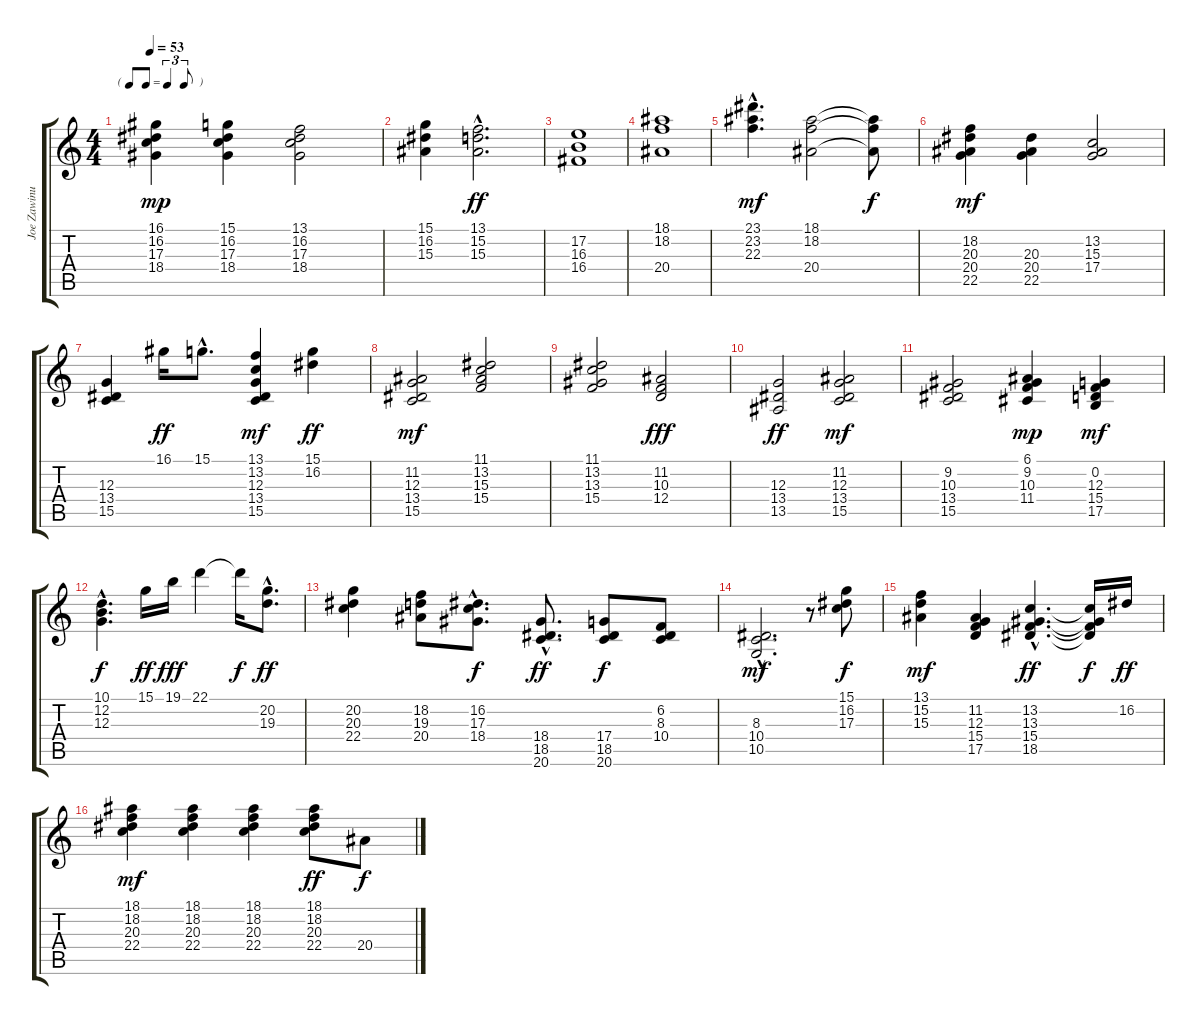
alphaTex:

\track ("Joe Zawinul" "Joe Zawinu") {instrument electricpiano2}
\staff {score tabs}
\tuning (E4 B3 G3 D3 A2 E2) {hide}
\ts (4 4)
\tf triplet8th
\tempo 53
\clef g2
\ks c
(16.1 16.2 17.3 18.4).4{dy mp} (15.1 16.2 17.3 18.4).4 (13.1 16.2 17.3 18.4).2 |
(15.1 16.2 15.3).4 (13.1{hac} 15.2{hac} 15.3{hac}).2{d dy ff} |
(17.2 16.3 16.4).1 |
(18.1 18.2 20.4).1 |
(23.1{hac} 23.2{hac} 22.3{hac}).4{d dy mf} (18.1 18.2 20.4).2 (18.1{t} 18.2{t} 20.4{t}).8{dy f} |
(18.2 20.3 20.4 22.5).4{dy mf} (20.3 20.4 22.5).4 (13.2 15.3 17.4).2 |
(12.3 13.4 15.5).4 16.1.16{dy ff} 15.1{hac}.8{d} (13.1 13.2 12.3 13.4 15.5).4{dy mf} (15.1 16.2).4{dy ff} |
(11.2 12.3 13.4 15.5).2{dy mf} (11.1 13.2 15.3 15.4).2 |
(11.1 13.2 13.3 15.4).2 (11.2 10.3 12.4).2{dy fff} |
(12.3 13.4 13.5).2{dy ff} (11.2 12.3 13.4 15.5).2{dy mf} |
(9.2 10.3 13.4 15.5).2 (6.1 9.2 10.3 11.4).4{dy mp} (0.2 12.3 15.4 17.5).4{dy mf} |
(10.1{hac} 12.2{hac} 12.3{hac}).4{d dy f} 15.1.16{dy ff} 19.1.16{dy fff} 22.1.4 22.1{t}.16{dy f} (20.2{hac} 19.3{hac}).8{d dy ff} |
(20.2 20.3 22.4).4 (18.2 19.3 20.4).8 (16.2{hac} 17.3{hac} 18.4{hac}).8{d dy f} (18.4{hac} 18.5{hac} 20.6{hac}).8{d dy ff} (17.4 18.5 20.6).8{dy f} (6.2 8.3 10.4).8 |
(8.3{hac} 10.4{hac} 10.5{hac}).2{d dy mf} r.8 (15.1 16.2 17.3).8{dy f} |
(13.1 15.2 15.3).4{dy mf} (11.2 12.3 15.4 17.5).4 (13.2{hac} 13.3{hac} 15.4{hac} 18.5{hac}).4{d dy ff} (13.2{t} 13.3{t} 15.4{t} 18.5{t}).16{dy f} 16.2.16{dy ff} |
(18.1 18.2 20.3 22.4).4{dy mf} (18.1 18.2 20.3 22.4).4 (18.1 18.2 20.3 22.4).4 (18.1 18.2 20.3 22.4).8{dy ff} 20.4.8{dy f}
